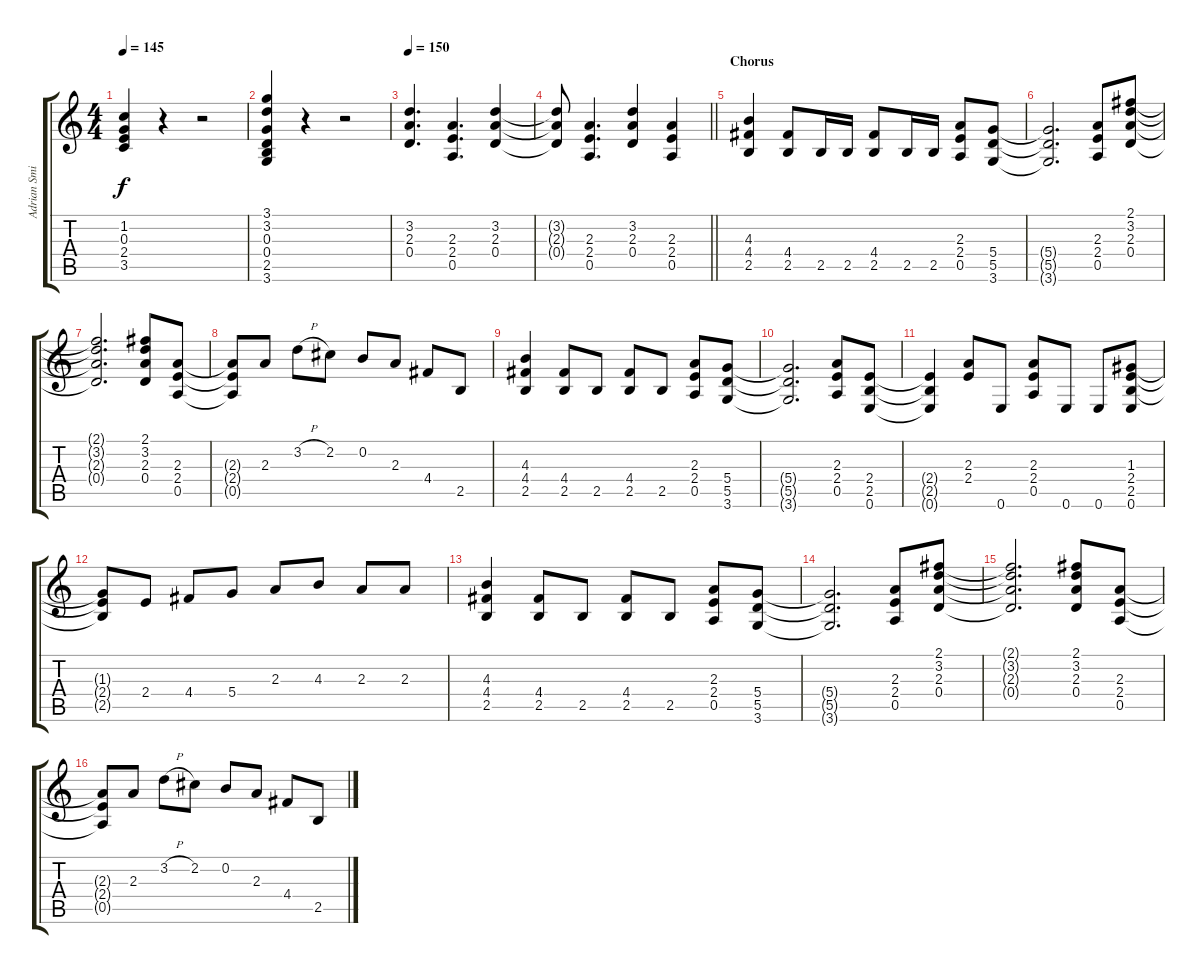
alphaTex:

\track ("Adrian Smith" "Adrian Smi") {instrument distortionguitar}
\staff {score tabs}
\tuning (E4 B3 G3 D3 A2 E2) {hide}
\ts (4 4)
\tempo 145
\clef g2
\ks c
(1.2 0.3 2.4 3.5).4{dy f} r.4 r.2 |
(3.1 3.2 0.3 0.4 2.5 3.6).4 r.4 r.2 |
\tempo 150
(3.2 2.3 0.4).4{d} (2.3 2.4 0.5).4{d} (3.2 2.3 0.4).4 |
\barLineRight lightlight
(3.2{t} 2.3{t} 0.4{t}).8 (2.3 2.4 0.5).4{d} (3.2 2.3 0.4).4 (2.3 2.4 0.5).4 |
\section ("" "Chorus")
(4.3 4.4 2.5).4 (4.4 2.5).8 2.5.16 2.5.16 (4.4 2.5).8 2.5.16 2.5.16 (2.3 2.4 0.5).8 (5.4 5.5 3.6).8 |
(5.4{t} 5.5{t} 3.6{t}).2{d} (2.3 2.4 0.5).8 (2.1 3.2 2.3 0.4).8 |
(2.1{t} 3.2{t} 2.3{t} 0.4{t}).2{d} (2.1 3.2 2.3 0.4).8 (2.3 2.4 0.5).8 |
(2.3{t} 2.4{t} 0.5{t}).8 2.3.8 3.2{h}.8 2.2.8 0.2.8 2.3.8 4.4.8 2.5.8 |
(4.3 4.4 2.5).4 (4.4 2.5).8 2.5.8 (4.4 2.5).8 2.5.8 (2.3 2.4 0.5).8 (5.4 5.5 3.6).8 |
(5.4{t} 5.5{t} 3.6{t}).2{d} (2.3 2.4 0.5).8 (2.4 2.5 0.6).8 |
(2.4{t} 2.5{t} 0.6{t}).4 (2.3 2.4).8 0.6.8 (2.3 2.4 0.5).8 0.6.8 0.6.8 (1.3 2.4 2.5 0.6).8 |
(1.3{t} 2.4{t} 2.5{t}).8 2.4.8 4.4.8 5.4.8 2.3.8 4.3.8 2.3.8 2.3.8 |
(4.3 4.4 2.5).4 (4.4 2.5).8 2.5.8 (4.4 2.5).8 2.5.8 (2.3 2.4 0.5).8 (5.4 5.5 3.6).8 |
(5.4{t} 5.5{t} 3.6{t}).2{d} (2.3 2.4 0.5).8 (2.1 3.2 2.3 0.4).8 |
(2.1{t} 3.2{t} 2.3{t} 0.4{t}).2{d} (2.1 3.2 2.3 0.4).8 (2.3 2.4 0.5).8 |
(2.3{t} 2.4{t} 0.5{t}).8 2.3.8 3.2{h}.8 2.2.8 0.2.8 2.3.8 4.4.8 2.5.8
